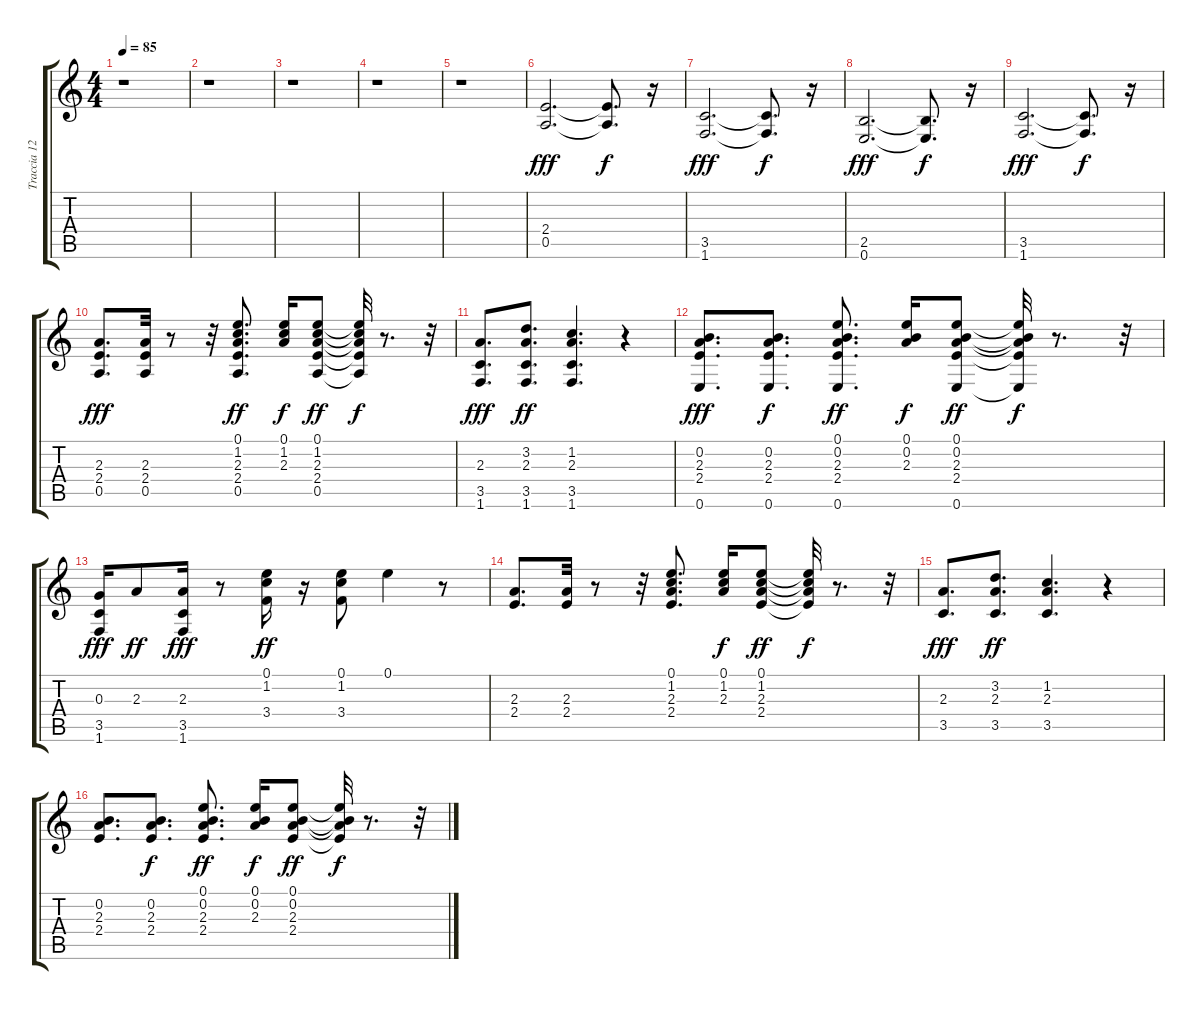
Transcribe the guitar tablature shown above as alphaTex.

\track ("Traccia 12" "Traccia 12") {instrument overdrivenguitar}
\staff {score tabs}
\tuning (E4 B3 G3 D3 A2 E2) {hide}
\ts (4 4)
\tempo 85
\clef g2
\ks c
r.1{dy fff} |
r.1 |
r.1 |
r.1 |
r.1 |
(2.4 0.5).2{d} (2.4{t} 0.5{t}).8{d dy f} r.16 |
(3.5 1.6).2{d dy fff} (3.5{t} 1.6{t}).8{d dy f} r.16 |
(2.5 0.6).2{d dy fff} (2.5{t} 0.6{t}).8{d dy f} r.16 |
(3.5 1.6).2{d dy fff} (3.5{t} 1.6{t}).8{d dy f} r.16 |
(2.3 2.4 0.5).8{d dy fff} (2.3 2.4 0.5).32 r.8 r.32 (0.1 1.2 2.3 2.4 0.5).8{d dy ff} (0.1 1.2 2.3).16{dy f} (0.1 1.2 2.3 2.4 0.5).8{dy ff} (0.1{t} 1.2{t} 2.3{t} 2.4{t} 0.5{t}).32{dy f} r.8{d} r.32 |
(2.3 3.5 1.6).8{d dy fff} (3.2 2.3 3.5 1.6).8{d dy ff} (1.2 2.3 3.5 1.6).4{d} r.4 |
(0.2 2.3 2.4 0.6).8{d dy fff} (0.2 2.3 2.4 0.6).8{d dy f} (0.1 0.2 2.3 2.4 0.6).8{d dy ff} (0.1 0.2 2.3).16{dy f} (0.1 0.2 2.3 2.4 0.6).8{dy ff} (0.1{t} 0.2{t} 2.3{t} 2.4{t} 0.6{t}).32{dy f} r.8{d} r.32 |
(0.3 3.5 1.6).16{dy fff} 2.3.8{dy ff} (2.3 3.5 1.6).16{dy fff} r.8 (0.1 1.2 3.4).16{dy ff} r.16 (0.1 1.2 3.4).8 0.1.4 r.8 |
(2.3 2.4).8{d} (2.3 2.4).32 r.8 r.32 (0.1 1.2 2.3 2.4).8{d} (0.1 1.2 2.3).16{dy f} (0.1 1.2 2.3 2.4).8{dy ff} (0.1{t} 1.2{t} 2.3{t} 2.4{t}).32{dy f} r.8{d} r.32 |
(2.3 3.5).8{d dy fff} (3.2 2.3 3.5).8{d dy ff} (1.2 2.3 3.5).4{d} r.4 |
(0.2 2.3 2.4).8{d} (0.2 2.3 2.4).8{d dy f} (0.1 0.2 2.3 2.4).8{d dy ff} (0.1 0.2 2.3).16{dy f} (0.1 0.2 2.3 2.4).8{dy ff} (0.1{t} 0.2{t} 2.3{t} 2.4{t}).32{dy f} r.8{d} r.32
